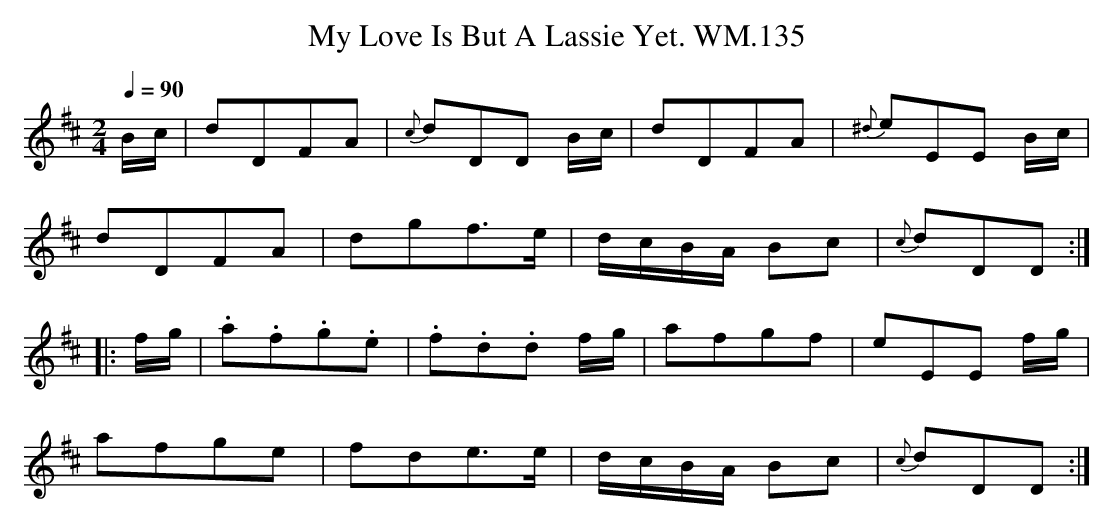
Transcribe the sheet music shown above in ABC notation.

X:1
T:My Love Is But A Lassie Yet. WM.135
M:2/4
L:1/8
Q:1/4=90
K:D
B/c/|dDFA|{c}dDD B/c/|dDFA|{^d}eEE B/c/|
dDFA|dgf>e|d/c/B/A/ Bc|{c}dDD:|
|:f/g/|.a.f.g.e|.f.d.d f/g/|afgf|eEE f/g/|
afge|fde>e|d/c/B/A/ Bc|{c}dDD:|
